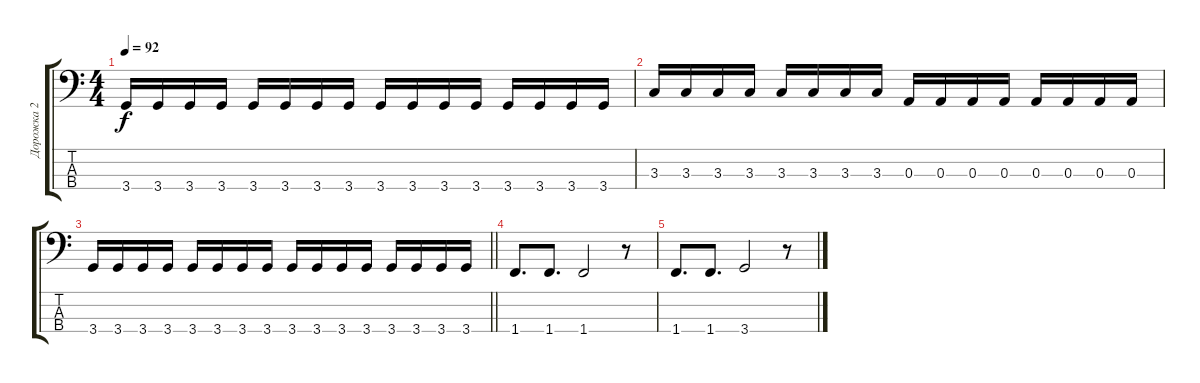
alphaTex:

\track ("Дорожка 2" "Дорожка 2") {instrument electricbasspick}
\staff {score tabs}
\tuning (G2 D2 A1 E1) {hide}
\ts (4 4)
\tempo 92
\clef f4
\ks c
3.4.16{dy f} 3.4.16 3.4.16 3.4.16 3.4.16 3.4.16 3.4.16 3.4.16 3.4.16 3.4.16 3.4.16 3.4.16 3.4.16 3.4.16 3.4.16 3.4.16 |
3.3.16 3.3.16 3.3.16 3.3.16 3.3.16 3.3.16 3.3.16 3.3.16 0.3.16 0.3.16 0.3.16 0.3.16 0.3.16 0.3.16 0.3.16 0.3.16 |
\barLineRight lightlight
3.4.16 3.4.16 3.4.16 3.4.16 3.4.16 3.4.16 3.4.16 3.4.16 3.4.16 3.4.16 3.4.16 3.4.16 3.4.16 3.4.16 3.4.16 3.4.16 |
1.4.8{d} 1.4.8{d} 1.4.2 r.8 |
1.4.8{d} 1.4.8{d} 3.4.2 r.8
